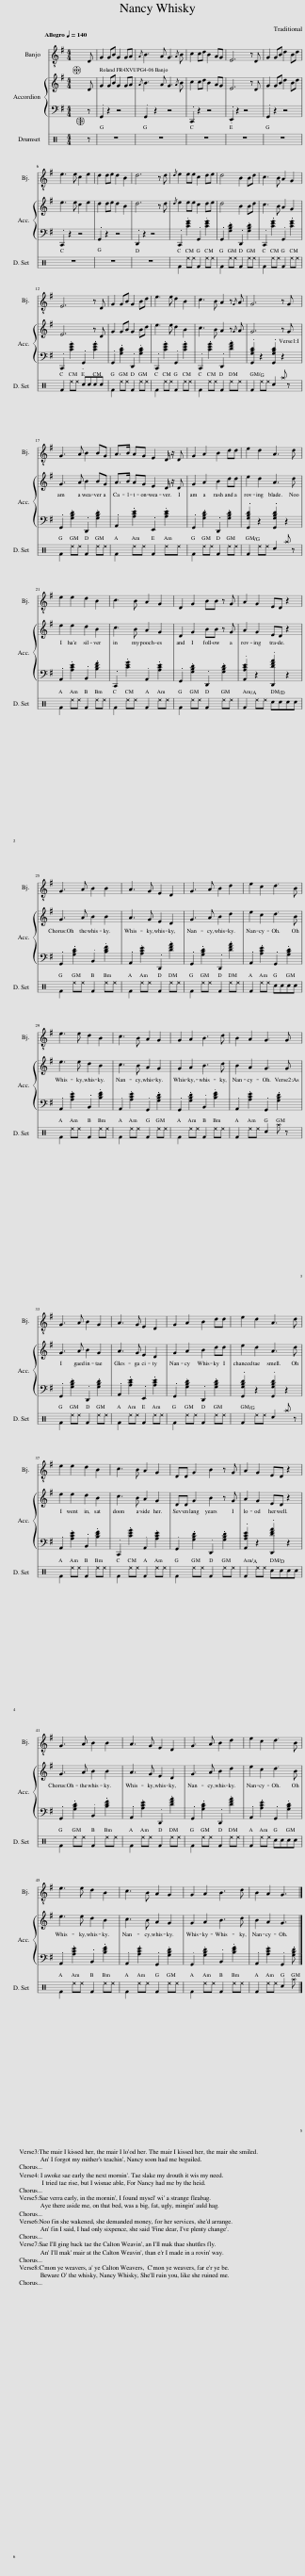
X:1
%%score 1 { 2 | 3 } 4
L:1/8
Q:1/4=140
M:4/4
I:linebreak $
K:G
V:1 treble-8
V:2 treble
V:3 bass
V:4 perc
K:none
V:1
 D | G2 GB G2 GA |{/A} B3 A G3{/A} B | c2 cd B2 AG | E6 z D | %5
 G2 GB d2 Bd |$ e3 e c2 e2 | d2 de d2 B2 | d6 z d |{/d} e2 ee c2 de | %10
 d4 B2 Bd | c3 B A2 G2 |$ E6 z D | G2 GB G2 Bd | e3 e d2 B2 | %15
 c3 B A2 z{/G} A | G6 z G |$ G3 A B2 BG | A>B AG E2 D/ z/ D | G2 A2 B2 dd | %20
 e2 d2 A3 d |$ e2 e2 d2 B2 | c3 B A2 G2 | D2 G2 BB z G | A2 G2 ED z2 |$ %25
 G3 A B2 B2 | A3 G E2 D2 | G3 A B2 d2 | e2 c2 d3 B |$ e3 e d2 B2 | %30
 c3 B A2 G2 | G2 A2 B3 d | B2 A2 G3 G |$ G3 A B2 G2 | A3 G E2 D2 | %35
 G2 A2 B2 dd | e2 d2 A3 d |$ e2 e2 d2 B2 | c3 B A2 G2 | DD G2 B2 z G | %40
 A2 G2 ED z2 |$ G3 A B2 B2 | A3 G E2 D2 | G3 A B2 d2 | e2 c2 d3 B |$ %45
 e3 e d2 B2 | c3 B A2 G2 | G2 A2 B3 d | B2 A2 G3 |] %49
V:2
 D | G2 GB G2 GA |{/A} B3 A G3{/A} B | c2 cd B2 AG | E6 z D | %5
 G2 GB d2 Bd |$ e3 e c2 e2 | d2 de d2 B2 | d6 z d |{/d} e2 ee c2 de | %10
 d4 B2 Bd | c3 B A2 G2 |$ E6 z D | G2 GB G2 Bd | e3 e d2 B2 | %15
 c3 B A2 z{/G} A | G6 z G |$ G3 A B2 BG | A>B AG E2 D/ z/ D | G2 A2 B2 dd | %20
 e2 d2 A3 d |$ e2 e2 d2 B2 | c3 B A2 G2 | D2 G2 BB z G | A2 G2 ED z2 |$ %25
 G3 A B2 B2 | A3 G E2 D2 | G3 A B2 d2 | e2 c2 d3 B |$ e3 e d2 B2 | %30
 c3 B A2 G2 | G2 A2 B3 d | B2 A2 G3 G |$ G3 A B2 G2 | A3 G E2 D2 | %35
 G2 A2 B2 dd | e2 d2 A3 d |$ e2 e2 d2 B2 | c3 B A2 G2 | DD G2 B2 z G | %40
 A2 G2 ED z2 |$ G3 A B2 B2 | A3 G E2 D2 | G3 A B2 d2 | e2 c2 d3 B |$ %45
 e3 e d2 B2 | c3 B A2 G2 | G2 A2 B3 d | B2 A2 G3 |] %49
V:3
 z | .G,,2 z2 z4 | .G,,2 z2 z4 | .C,,2 z2 z4 | .E,,2 z2 z4 | %5
 .G,,2 z2 z4 |$ .C,,2 z2 z4 | .G,,2 z2 z4 | .D,,2 z2 z4 | .C,,2 .[CEG]2 .G,,2 .[CEG]2 | %10
 .G,,2 .[G,B,D]2 .D,,2 .[G,B,D]2 | .C,,2 .[CEG]2 .G,,2 .[CEG]2 |$ .C,,2 .[CEG]2 .G,,2 .[CEG]2 | .G,,2 .[G,B,D]2 .D,,2 .[G,B,D]2 | .C,,2 .[CEG]2 .G,,2 .[CEG]2 | %15
 .C,,2 .[CEG]2 .D,,2 .[DFA]2 | .[G,,G,B,D]2 z2 .[G,,G,B,D]2 z2 |$ .G,,2 .[G,B,D]2 .D,,2 .[G,B,D]2 | .A,,2 .[A,CE]2 .E,,2 .[A,CE]2 | .G,,2 .[G,B,D]2 .D,,2 .[G,B,D]2 | %20
 .[G,,G,B,D]2 z2 .[G,,G,B,D]2 z2 |$ .A,,2 .[A,CE]2 .B,,2 .[B,DF]2 | .C,,2 .[CEG]2 .A,,2 .[A,CE]2 | .G,,2 .[G,B,D]2 .D,,2 .[G,B,D]2 | .[A,,A,CE]2 z2 .[D,,DFA]2 z2 |$ %25
 .G,,2 .[G,B,D]2 .B,,2 .[B,DF]2 | .A,,2 .[A,CE]2 .D,,2 .[DFA]2 | .G,,2 .[G,B,D]2 .D,,2 .[DFA]2 | .A,,2 .[A,CE]2 .G,,2 .[G,B,D]2 |$ .A,,2 .[A,CE]2 .B,,2 .[B,DF]2 | %30
 .A,,2 .[A,CE]2 .G,,2 .[G,B,D]2 | .G,,2 .[G,B,D]2 .B,,2 .[B,DF]2 | .A,,2 .[A,CE]2 .G,,2 .[G,B,D]2 |$ .G,,2 .[G,B,D]2 .D,,2 .[G,B,D]2 | .A,,2 .[A,CE]2 .E,,2 .[A,CE]2 | %35
 .G,,2 .[G,B,D]2 .D,,2 .[G,B,D]2 | .[G,,G,B,D]2 z2 .[G,,G,B,D]2 z2 |$ .A,,2 .[A,CE]2 .B,,2 .[B,DF]2 | .C,,2 .[CEG]2 .A,,2 .[A,CE]2 | .G,,2 .[G,B,D]2 .D,,2 .[G,B,D]2 | %40
 .[A,,A,CE]2 z2 .[D,,DFA]2 z2 |$ .G,,2 .[G,B,D]2 .B,,2 .[B,DF]2 | .A,,2 .[A,CE]2 .D,,2 .[DFA]2 | .G,,2 .[G,B,D]2 .D,,2 .[DFA]2 | .A,,2 .[A,CE]2 .G,,2 .[G,B,D]2 |$ %45
 .A,,2 .[A,CE]2 .B,,2 .[B,DF]2 | .A,,2 .[A,CE]2 .G,,2 .[G,B,D]2 | .G,,2 .[G,B,D]2 .B,,2 .[B,DF]2 | .A,,2 .[A,CE]2 .G,,2 .[G,B,D] |] %49
V:4
[K:C] z | z8 | z8 | z8 | z8 | %5
 z8 |$ z8 | z8 | z8 | F2 ^e^e F2 ^e^e | %10
 F2 ^e^e F2 ^e^e | F2 ^e^e F2 ^e^e |$ F2 ^e^e cccc | F2 ^e^e F2 ^e^e | F2 ^e^e F2 ^e^e | %15
 F2 ^e^e F2 ^e^e | F2 ^e^e c2 ^a z |$ F2 ^e^e F2 ^e^e | F2 ^e^e F2 ^e^e | F2 ^e^e F2 ^e^e | %20
 F2 ^e^e c2 ^a z |$ F2 ^e^e F2 ^e^e | F2 ^e^e F2 ^e^e | F2 ^e^e F2 ^e^e | F2 ^e^e cccc |$ %25
 F2 ^e^e F2 ^e^e | F2 ^e^e F2 ^e^e | F2 ^e^e F2 ^e^e | F2 ^e^e cccc |$ F2 ^e^e F2 ^e^e | %30
 F2 ^e^e F2 ^e^e | F2 ^e^e F2 ^e^e | F2 ^e^e c2 ^a z |$ F2 ^e^e F2 ^e^e | F2 ^e^e F2 ^e^e | %35
 F2 ^e^e F2 ^e^e | F2 ^e^e c2 ^a z |$ F2 ^e^e F2 ^e^e | F2 ^e^e F2 ^e^e | F2 ^e^e F2 ^e^e | %40
 F2 ^e^e cccc |$ F2 ^e^e F2 ^e^e | F2 ^e^e F2 ^e^e | F2 ^e^e F2 ^e^e | F2 ^e^e cccc |$ %45
 F2 ^e^e F2 ^e^e | F2 ^e^e F2 ^e^e | F2 ^e^e F2 ^e^e | F2 ^e^e c2 ^a |] %49
